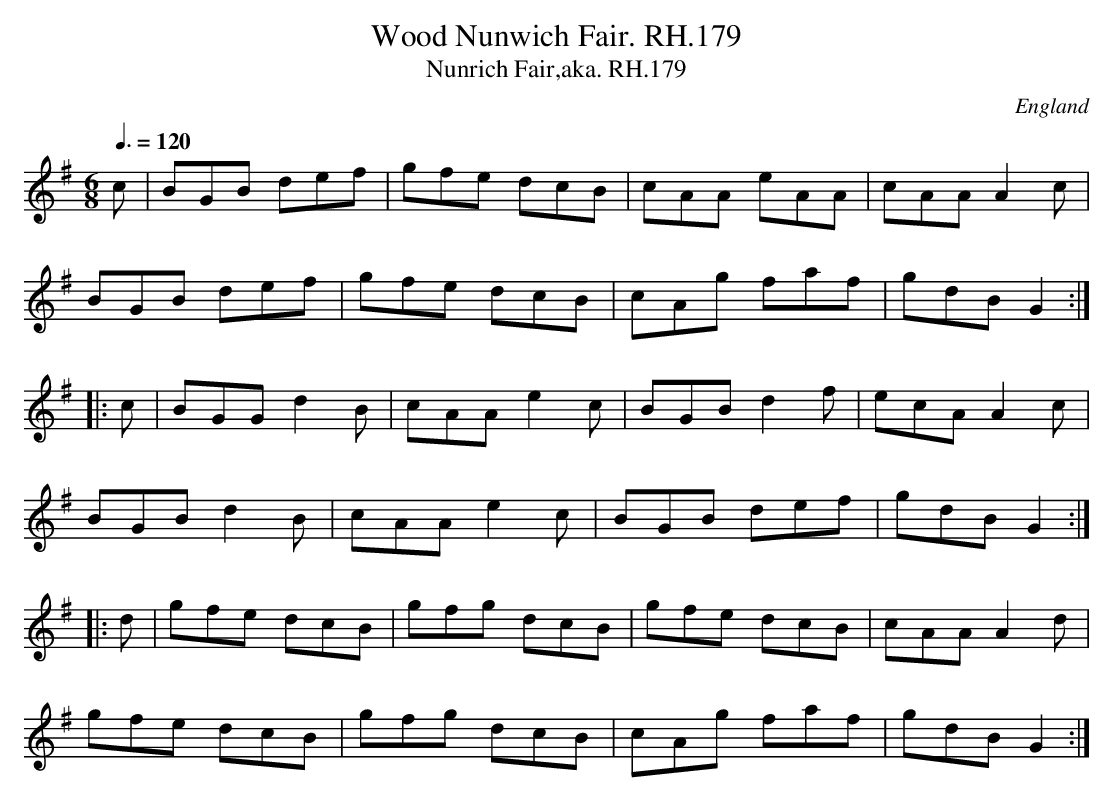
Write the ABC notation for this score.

X:1
T:Wood Nunwich Fair. RH.179
T:Nunrich Fair,aka. RH.179
L:1/8
M:6/8
O:England
Q:3/8=120
K:G
c|BGB def|gfe dcB|\
cAA eAA|cAA A2c|!
BGB def|gfe dcB|cAg faf|gdB G2:|!
|:c|BGG d2B|cAA e2c|BGB d2f|ecA A2c|!
BGB d2B|cAA e2c|BGB def|gdB G2:|!
|:d|gfe dcB|gfg dcB|gfe dcB|cAA A2d|!
gfe dcB|gfg dcB|cAg faf|gdB G2:|
